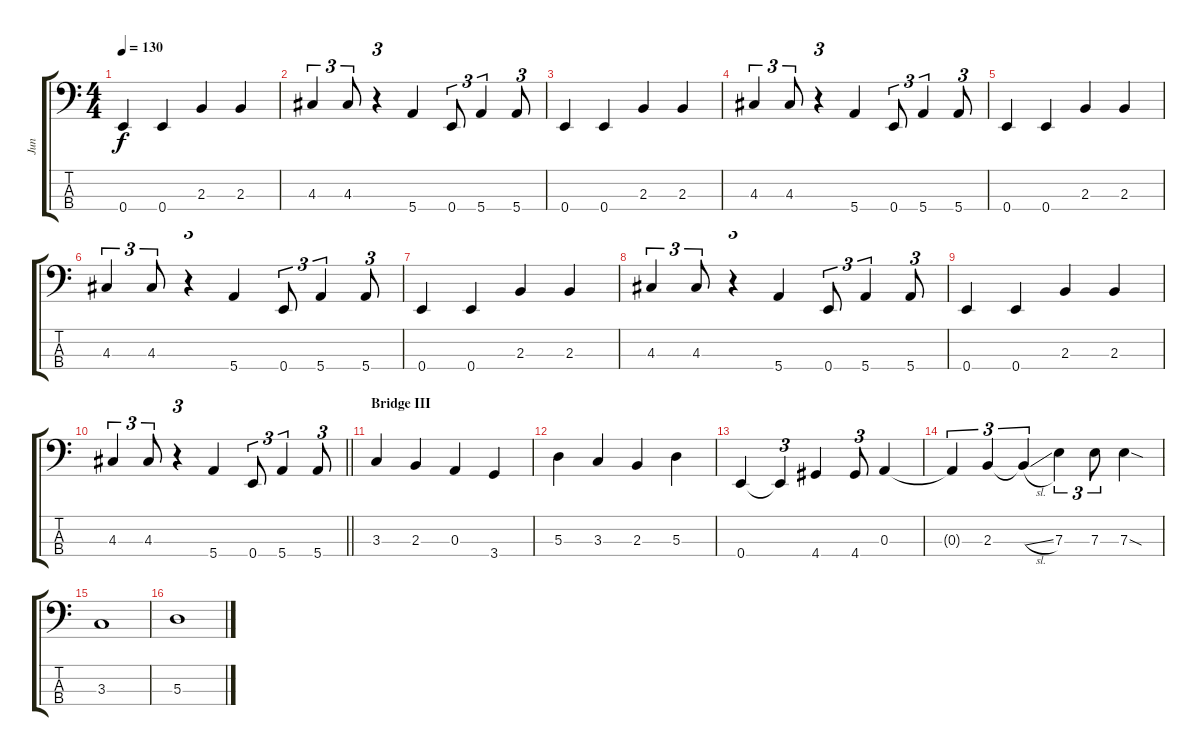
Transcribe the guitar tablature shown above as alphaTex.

\track ("Jun" "Jun") {instrument electricbasspick}
\staff {score tabs}
\tuning (G2 D2 A1 E1) {hide}
\ts (4 4)
\tempo 130
\clef f4
\ks c
0.4.4{dy f} 0.4.4 2.3.4 2.3.4 |
4.3.4{tu (3 2)} 4.3.8{tu (3 2)} r.4{tu (3 2)} 5.4.4 0.4.8{tu (3 2)} 5.4.4{tu (3 2)} 5.4.8{tu (3 2)} |
0.4.4 0.4.4 2.3.4 2.3.4 |
4.3.4{tu (3 2)} 4.3.8{tu (3 2)} r.4{tu (3 2)} 5.4.4 0.4.8{tu (3 2)} 5.4.4{tu (3 2)} 5.4.8{tu (3 2)} |
0.4.4 0.4.4 2.3.4 2.3.4 |
4.3.4{tu (3 2)} 4.3.8{tu (3 2)} r.4{tu (3 2)} 5.4.4 0.4.8{tu (3 2)} 5.4.4{tu (3 2)} 5.4.8{tu (3 2)} |
0.4.4 0.4.4 2.3.4 2.3.4 |
4.3.4{tu (3 2)} 4.3.8{tu (3 2)} r.4{tu (3 2)} 5.4.4 0.4.8{tu (3 2)} 5.4.4{tu (3 2)} 5.4.8{tu (3 2)} |
0.4.4 0.4.4 2.3.4 2.3.4 |
\barLineRight lightlight
4.3.4{tu (3 2)} 4.3.8{tu (3 2)} r.4{tu (3 2)} 5.4.4 0.4.8{tu (3 2)} 5.4.4{tu (3 2)} 5.4.8{tu (3 2)} |
\section ("" "Bridge III")
3.3.4 2.3.4 0.3.4 3.4.4 |
5.3.4 3.3.4 2.3.4 5.3.4 |
0.4.4 0.4{t}.4{tu (3 2)} 4.4.4 4.4.8{tu (3 2)} 0.3.4 |
0.3{t}.4{tu (3 2)} 2.3.4{tu (3 2)} 2.3{sl t}.4{tu (3 2)} 7.3.4{tu (3 2)} 7.3.8{tu (3 2)} 7.3{sod}.4 |
3.3.1 |
5.3.1
